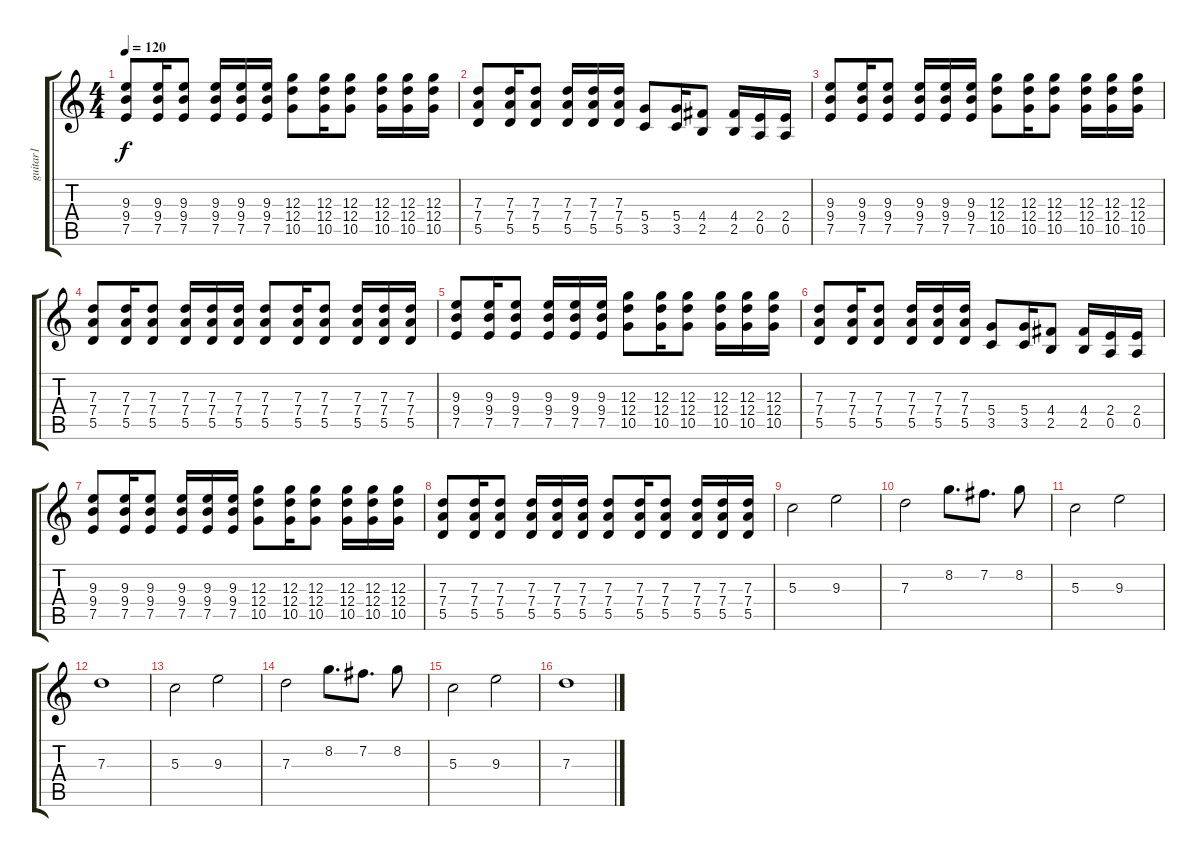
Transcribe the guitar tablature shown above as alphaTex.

\track ("guitar1" "guitar1") {instrument distortionguitar}
\staff {score tabs}
\tuning (E4 B3 G3 D3 A2 E2) {hide}
\ts (4 4)
\tempo 120
\clef g2
\ks c
(9.3 9.4 7.5).8{dy f} (9.3 9.4 7.5).16 (9.3 9.4 7.5).8 (9.3 9.4 7.5).16 (9.3 9.4 7.5).16 (9.3 9.4 7.5).16 (12.3 12.4 10.5).8 (12.3 12.4 10.5).16 (12.3 12.4 10.5).8 (12.3 12.4 10.5).16 (12.3 12.4 10.5).16 (12.3 12.4 10.5).16 |
(7.3 7.4 5.5).8 (7.3 7.4 5.5).16 (7.3 7.4 5.5).8 (7.3 7.4 5.5).16 (7.3 7.4 5.5).16 (7.3 7.4 5.5).16 (5.4 3.5).8 (5.4 3.5).16 (4.4 2.5).8 (4.4 2.5).16 (2.4 0.5).16 (2.4 0.5).16 |
(9.3 9.4 7.5).8 (9.3 9.4 7.5).16 (9.3 9.4 7.5).8 (9.3 9.4 7.5).16 (9.3 9.4 7.5).16 (9.3 9.4 7.5).16 (12.3 12.4 10.5).8 (12.3 12.4 10.5).16 (12.3 12.4 10.5).8 (12.3 12.4 10.5).16 (12.3 12.4 10.5).16 (12.3 12.4 10.5).16 |
(7.3 7.4 5.5).8 (7.3 7.4 5.5).16 (7.3 7.4 5.5).8 (7.3 7.4 5.5).16 (7.3 7.4 5.5).16 (7.3 7.4 5.5).16 (7.3 7.4 5.5).8 (7.3 7.4 5.5).16 (7.3 7.4 5.5).8 (7.3 7.4 5.5).16 (7.3 7.4 5.5).16 (7.3 7.4 5.5).16 |
(9.3 9.4 7.5).8 (9.3 9.4 7.5).16 (9.3 9.4 7.5).8 (9.3 9.4 7.5).16 (9.3 9.4 7.5).16 (9.3 9.4 7.5).16 (12.3 12.4 10.5).8 (12.3 12.4 10.5).16 (12.3 12.4 10.5).8 (12.3 12.4 10.5).16 (12.3 12.4 10.5).16 (12.3 12.4 10.5).16 |
(7.3 7.4 5.5).8 (7.3 7.4 5.5).16 (7.3 7.4 5.5).8 (7.3 7.4 5.5).16 (7.3 7.4 5.5).16 (7.3 7.4 5.5).16 (5.4 3.5).8 (5.4 3.5).16 (4.4 2.5).8 (4.4 2.5).16 (2.4 0.5).16 (2.4 0.5).16 |
(9.3 9.4 7.5).8 (9.3 9.4 7.5).16 (9.3 9.4 7.5).8 (9.3 9.4 7.5).16 (9.3 9.4 7.5).16 (9.3 9.4 7.5).16 (12.3 12.4 10.5).8 (12.3 12.4 10.5).16 (12.3 12.4 10.5).8 (12.3 12.4 10.5).16 (12.3 12.4 10.5).16 (12.3 12.4 10.5).16 |
(7.3 7.4 5.5).8 (7.3 7.4 5.5).16 (7.3 7.4 5.5).8 (7.3 7.4 5.5).16 (7.3 7.4 5.5).16 (7.3 7.4 5.5).16 (7.3 7.4 5.5).8 (7.3 7.4 5.5).16 (7.3 7.4 5.5).8 (7.3 7.4 5.5).16 (7.3 7.4 5.5).16 (7.3 7.4 5.5).16 |
5.3.2 9.3.2 |
7.3.2 8.2.8{d} 7.2.8{d} 8.2.8 |
5.3.2 9.3.2 |
7.3.1 |
5.3.2 9.3.2 |
7.3.2 8.2.8{d} 7.2.8{d} 8.2.8 |
5.3.2 9.3.2 |
7.3.1
